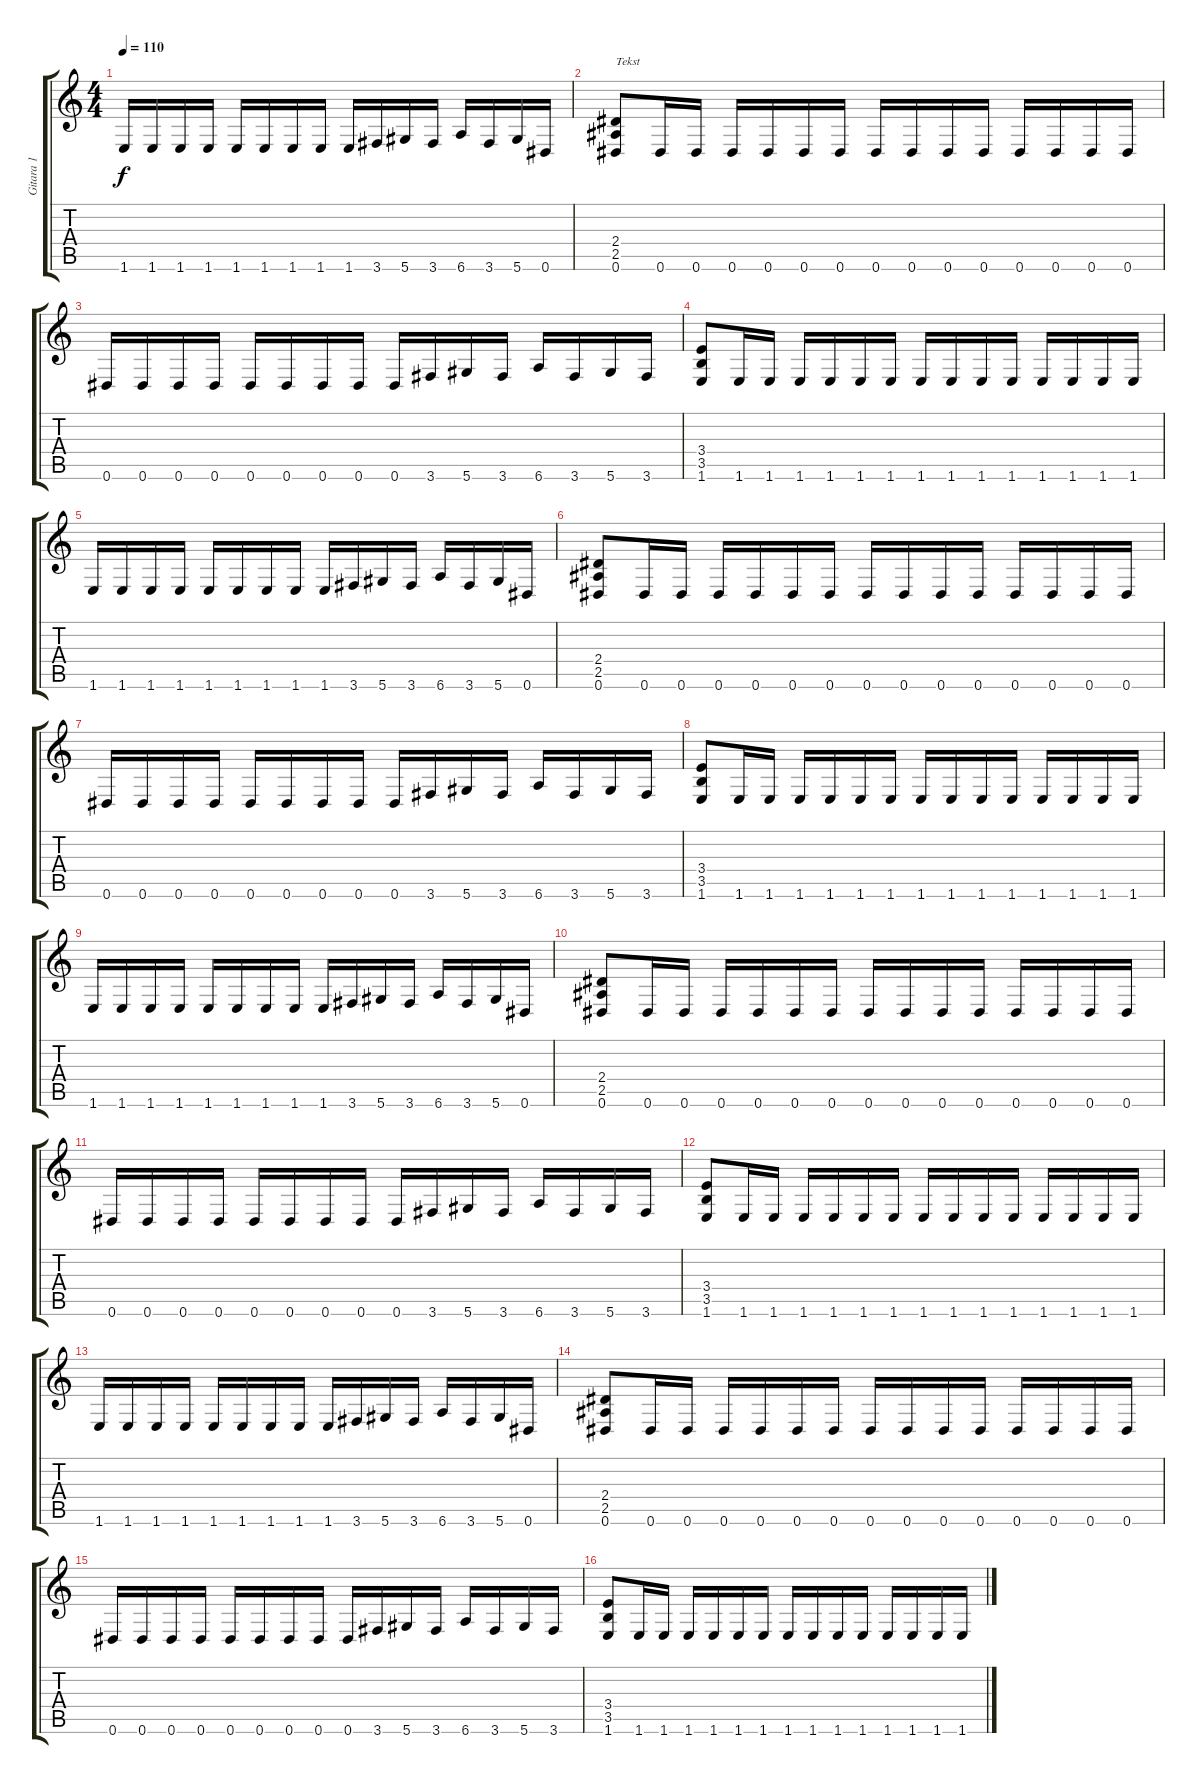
\track ("Gitara 1" "Gitara 1") {instrument distortionguitar}
\staff {score tabs}
\tuning (Eb4 Bb3 Gb3 Db3 Ab2 Eb2) {hide}
\ts (4 4)
\tempo 110
\clef g2
\ks c
1.6.16{dy f} 1.6.16 1.6.16 1.6.16 1.6.16 1.6.16 1.6.16 1.6.16 1.6.16 3.6.16 5.6.16 3.6.16 6.6.16 3.6.16 5.6.16 0.6.16 |
(2.4 2.5 0.6).8{txt "Tekst"} 0.6.16 0.6.16 0.6.16 0.6.16 0.6.16 0.6.16 0.6.16 0.6.16 0.6.16 0.6.16 0.6.16 0.6.16 0.6.16 0.6.16 |
0.6.16 0.6.16 0.6.16 0.6.16 0.6.16 0.6.16 0.6.16 0.6.16 0.6.16 3.6.16 5.6.16 3.6.16 6.6.16 3.6.16 5.6.16 3.6.16 |
(3.4 3.5 1.6).8 1.6.16 1.6.16 1.6.16 1.6.16 1.6.16 1.6.16 1.6.16 1.6.16 1.6.16 1.6.16 1.6.16 1.6.16 1.6.16 1.6.16 |
1.6.16 1.6.16 1.6.16 1.6.16 1.6.16 1.6.16 1.6.16 1.6.16 1.6.16 3.6.16 5.6.16 3.6.16 6.6.16 3.6.16 5.6.16 0.6.16 |
(2.4 2.5 0.6).8 0.6.16 0.6.16 0.6.16 0.6.16 0.6.16 0.6.16 0.6.16 0.6.16 0.6.16 0.6.16 0.6.16 0.6.16 0.6.16 0.6.16 |
0.6.16 0.6.16 0.6.16 0.6.16 0.6.16 0.6.16 0.6.16 0.6.16 0.6.16 3.6.16 5.6.16 3.6.16 6.6.16 3.6.16 5.6.16 3.6.16 |
(3.4 3.5 1.6).8 1.6.16 1.6.16 1.6.16 1.6.16 1.6.16 1.6.16 1.6.16 1.6.16 1.6.16 1.6.16 1.6.16 1.6.16 1.6.16 1.6.16 |
1.6.16 1.6.16 1.6.16 1.6.16 1.6.16 1.6.16 1.6.16 1.6.16 1.6.16 3.6.16 5.6.16 3.6.16 6.6.16 3.6.16 5.6.16 0.6.16 |
(2.4 2.5 0.6).8 0.6.16 0.6.16 0.6.16 0.6.16 0.6.16 0.6.16 0.6.16 0.6.16 0.6.16 0.6.16 0.6.16 0.6.16 0.6.16 0.6.16 |
0.6.16 0.6.16 0.6.16 0.6.16 0.6.16 0.6.16 0.6.16 0.6.16 0.6.16 3.6.16 5.6.16 3.6.16 6.6.16 3.6.16 5.6.16 3.6.16 |
(3.4 3.5 1.6).8 1.6.16 1.6.16 1.6.16 1.6.16 1.6.16 1.6.16 1.6.16 1.6.16 1.6.16 1.6.16 1.6.16 1.6.16 1.6.16 1.6.16 |
1.6.16 1.6.16 1.6.16 1.6.16 1.6.16 1.6.16 1.6.16 1.6.16 1.6.16 3.6.16 5.6.16 3.6.16 6.6.16 3.6.16 5.6.16 0.6.16 |
(2.4 2.5 0.6).8 0.6.16 0.6.16 0.6.16 0.6.16 0.6.16 0.6.16 0.6.16 0.6.16 0.6.16 0.6.16 0.6.16 0.6.16 0.6.16 0.6.16 |
0.6.16 0.6.16 0.6.16 0.6.16 0.6.16 0.6.16 0.6.16 0.6.16 0.6.16 3.6.16 5.6.16 3.6.16 6.6.16 3.6.16 5.6.16 3.6.16 |
(3.4 3.5 1.6).8 1.6.16 1.6.16 1.6.16 1.6.16 1.6.16 1.6.16 1.6.16 1.6.16 1.6.16 1.6.16 1.6.16 1.6.16 1.6.16 1.6.16
